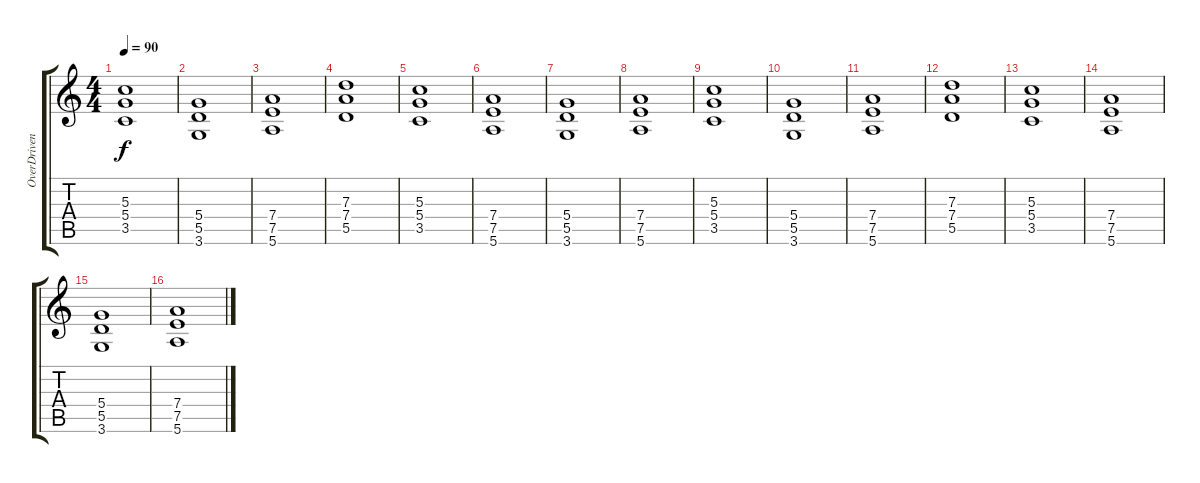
\track ("OverDriven" "OverDriven") {instrument overdrivenguitar}
\staff {score tabs}
\tuning (E4 B3 G3 D3 A2 E2) {hide}
\ts (4 4)
\tempo 90
\clef g2
\ks c
(5.3 5.4 3.5).1{dy f volume 9} |
(5.4 5.5 3.6).1 |
(7.4 7.5 5.6).1 |
(7.3 7.4 5.5).1 |
(5.3 5.4 3.5).1 |
(7.4 7.5 5.6).1 |
(5.4 5.5 3.6).1 |
(7.4 7.5 5.6).1 |
(5.3 5.4 3.5).1 |
(5.4 5.5 3.6).1 |
(7.4 7.5 5.6).1 |
(7.3 7.4 5.5).1 |
(5.3 5.4 3.5).1 |
(7.4 7.5 5.6).1 |
(5.4 5.5 3.6).1 |
(7.4 7.5 5.6).1
